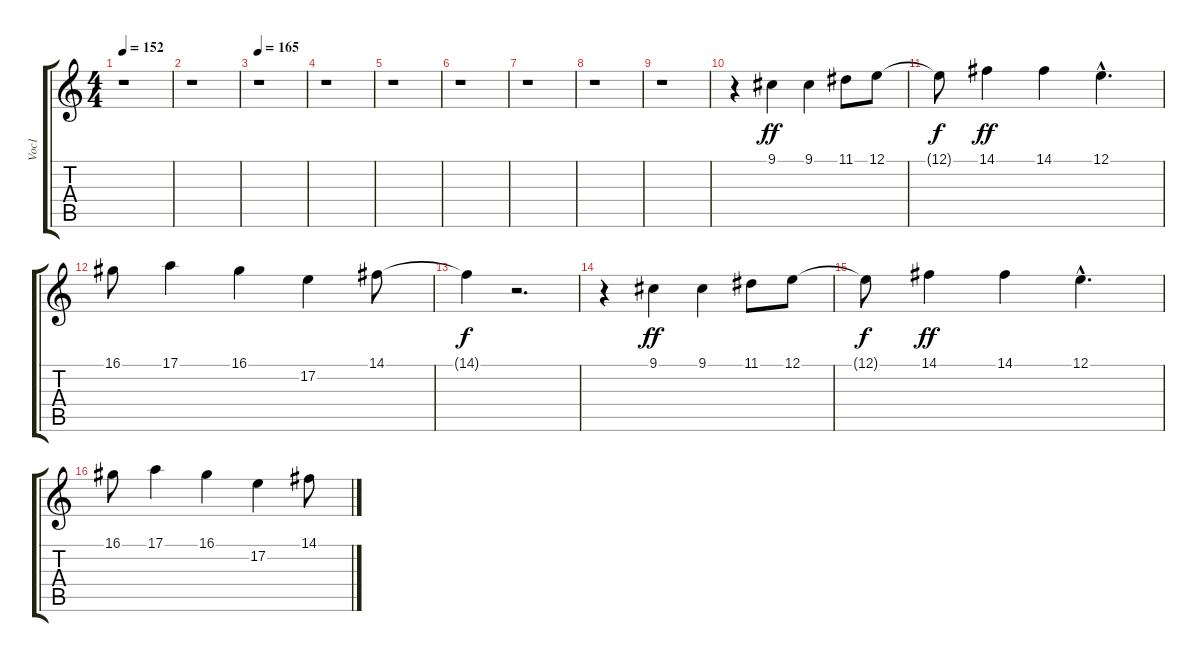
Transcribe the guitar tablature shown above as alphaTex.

\track ("Voc1" "Voc1") {instrument acousticgrandpiano}
\staff {score tabs}
\tuning (E4 B3 G3 D3 A2 E2) {hide}
\ts (4 4)
\tempo 152
\clef g2
\ks c
r.1{dy ff} |
r.1 |
\tempo 165
r.1 |
r.1 |
r.1 |
r.1 |
r.1 |
r.1 |
r.1 |
r.4 9.1.4{volume 15 instrument vibraphone} 9.1.4 11.1.8 12.1.8 |
12.1{t}.8{dy f} 14.1.4{dy ff} 14.1.4 12.1{hac}.4{d} |
16.1.8 17.1.4 16.1.4 17.2.4 14.1.8 |
14.1{t}.4{dy f} r.2{d} |
r.4 9.1.4{dy ff} 9.1.4 11.1.8 12.1.8 |
12.1{t}.8{dy f} 14.1.4{dy ff} 14.1.4 12.1{hac}.4{d} |
16.1.8 17.1.4 16.1.4 17.2.4 14.1.8
